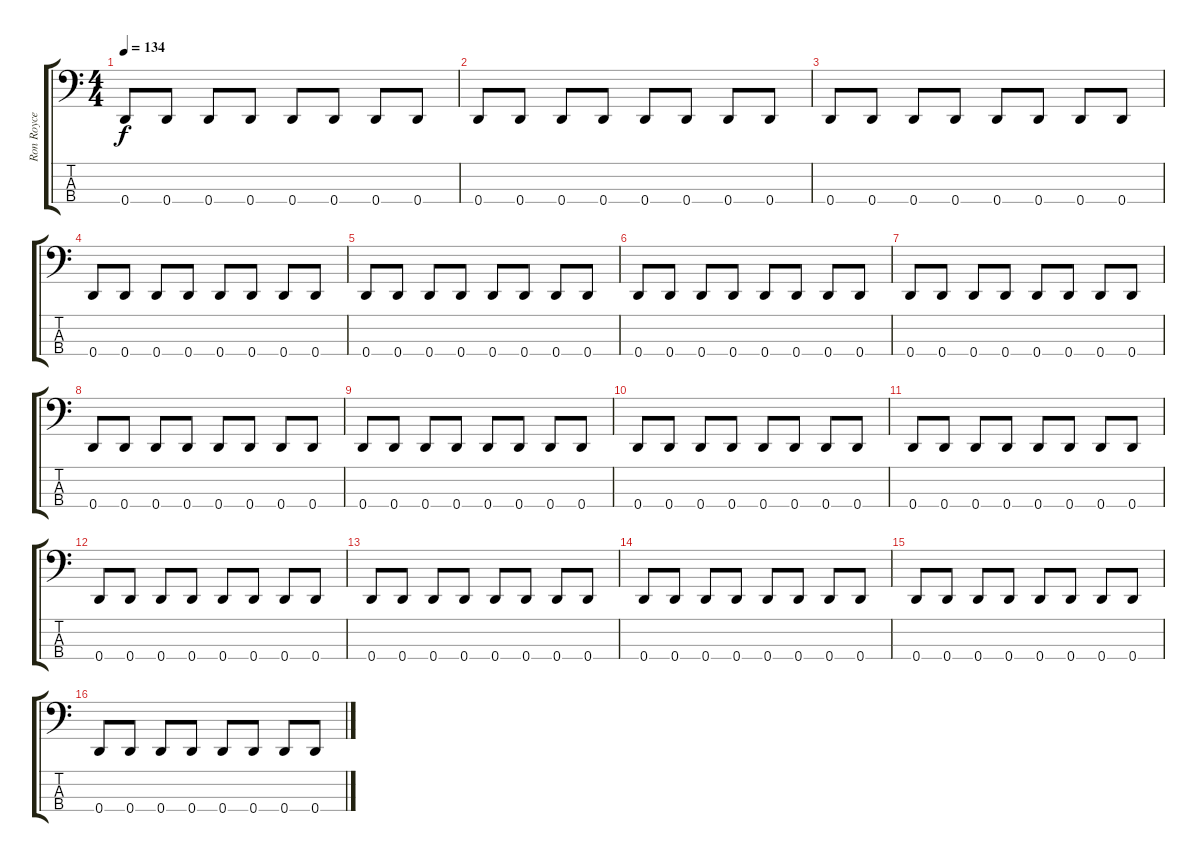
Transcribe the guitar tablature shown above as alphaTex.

\track ("Ron Royce" "Ron Royce") {instrument electricbassfinger}
\staff {score tabs}
\tuning (F2 C2 G1 D1) {hide}
\ts (4 4)
\tempo 134
\clef f4
\ks c
0.4.8{dy f} 0.4.8 0.4.8 0.4.8 0.4.8 0.4.8 0.4.8 0.4.8 |
0.4.8 0.4.8 0.4.8 0.4.8 0.4.8 0.4.8 0.4.8 0.4.8 |
0.4.8 0.4.8 0.4.8 0.4.8 0.4.8 0.4.8 0.4.8 0.4.8 |
0.4.8 0.4.8 0.4.8 0.4.8 0.4.8 0.4.8 0.4.8 0.4.8 |
0.4.8 0.4.8 0.4.8 0.4.8 0.4.8 0.4.8 0.4.8 0.4.8 |
0.4.8 0.4.8 0.4.8 0.4.8 0.4.8 0.4.8 0.4.8 0.4.8 |
0.4.8 0.4.8 0.4.8 0.4.8 0.4.8 0.4.8 0.4.8 0.4.8 |
0.4.8 0.4.8 0.4.8 0.4.8 0.4.8 0.4.8 0.4.8 0.4.8 |
0.4.8 0.4.8 0.4.8 0.4.8 0.4.8 0.4.8 0.4.8 0.4.8 |
0.4.8 0.4.8 0.4.8 0.4.8 0.4.8 0.4.8 0.4.8 0.4.8 |
0.4.8 0.4.8 0.4.8 0.4.8 0.4.8 0.4.8 0.4.8 0.4.8 |
0.4.8 0.4.8 0.4.8 0.4.8 0.4.8 0.4.8 0.4.8 0.4.8 |
0.4.8 0.4.8 0.4.8 0.4.8 0.4.8 0.4.8 0.4.8 0.4.8 |
0.4.8 0.4.8 0.4.8 0.4.8 0.4.8 0.4.8 0.4.8 0.4.8 |
0.4.8 0.4.8 0.4.8 0.4.8 0.4.8 0.4.8 0.4.8 0.4.8 |
0.4.8 0.4.8 0.4.8 0.4.8 0.4.8 0.4.8 0.4.8 0.4.8
